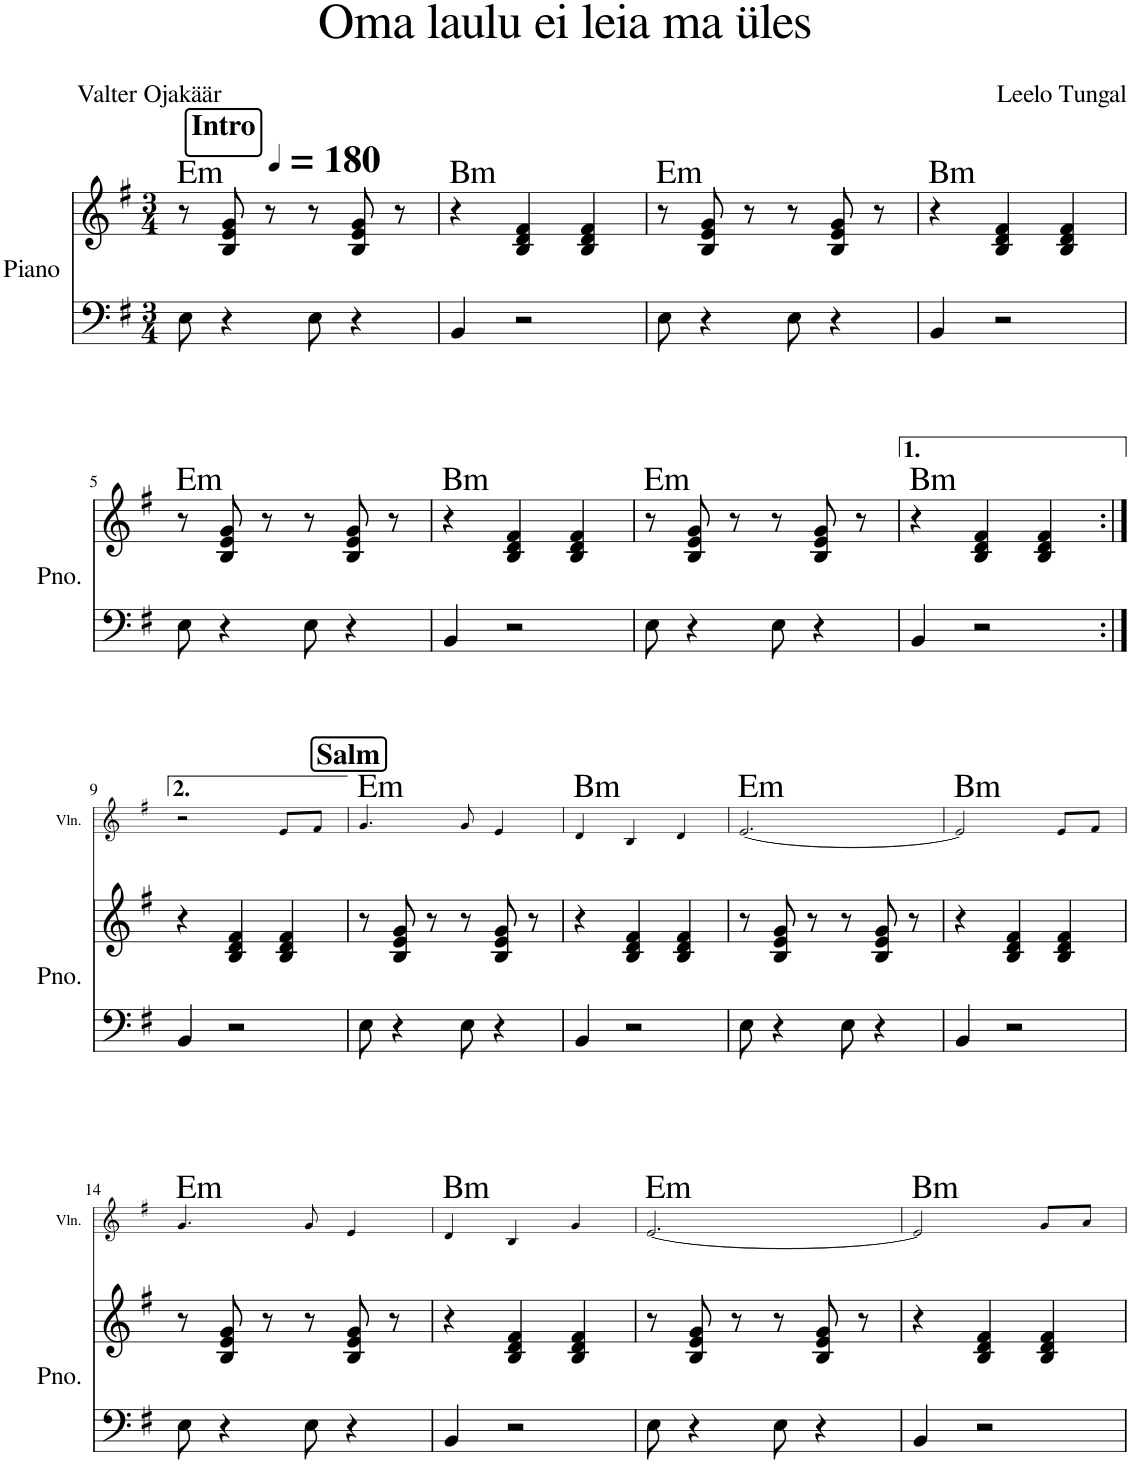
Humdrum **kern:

**kern	**kern	**kern	**kern
*part3	*part3	*part2	*part1
*staff4	*staff3	*staff2	*staff1
*I"Piano	*	*I"Bb Clarinet	*I"Violin
*I'Pno.	*	*I'Bb Cl.	*I'Vln.
*	*	*stria5	*stria5
*clefF4	*clefG2	*clefG2	*clefG2
*	*	*Trd1c2	*
*k[f#]	*k[f#]	*k[f#c#g#]	*k[f#]
*M3/4	*M3/4	*M3/4	*M3/4
*MM180	*MM180	*MM180	*MM180
!!LO:REH:place=s1:a:t=
!!LO:REH:place=s1:a:B:cj:fs=14:t=Intro
=1	=1	=1	=1
!	!	!	!LO:TX:a:t=Em
8E\	8r	2.r	2.r
4r	8B/ 8e/ 8g/	.	.
.	8r	.	.
8E\	8r	.	.
4r	8B/ 8e/ 8g/	.	.
.	8r	.	.
=2	=2	=2	=2
!	!	!	!LO:TX:a:t=Bm
4BB/	4r	2.r	2.r
2r	4B/ 4d/ 4f#/	.	.
.	4B/ 4d/ 4f#/	.	.
=3	=3	=3	=3
!	!	!	!LO:TX:a:t=Em
8E\	8r	2.r	2.r
4r	8B/ 8e/ 8g/	.	.
.	8r	.	.
8E\	8r	.	.
4r	8B/ 8e/ 8g/	.	.
.	8r	.	.
=4	=4	=4	=4
!	!	!	!LO:TX:a:t=Bm
4BB/	4r	2.r	2.r
2r	4B/ 4d/ 4f#/	.	.
.	4B/ 4d/ 4f#/	.	.
!!LO:LB:g=z
=5	=5	=5	=5
!	!	!	!LO:TX:a:t=Em
8E\	8r	2.r	2.r
4r	8B/ 8e/ 8g/	.	.
.	8r	.	.
8E\	8r	.	.
4r	8B/ 8e/ 8g/	.	.
.	8r	.	.
=6	=6	=6	=6
!	!	!	!LO:TX:a:t=Bm
4BB/	4r	2.r	2.r
2r	4B/ 4d/ 4f#/	.	.
.	4B/ 4d/ 4f#/	.	.
=7	=7	=7	=7
!	!	!	!LO:TX:a:t=Em
8E\	8r	2.r	2.r
4r	8B/ 8e/ 8g/	.	.
.	8r	.	.
8E\	8r	.	.
4r	8B/ 8e/ 8g/	.	.
.	8r	.	.
=8	=8	=8	=8
!	!	!	!LO:TX:a:t=Bm
4BB/	4r	2.r	2.r
2r	4B/ 4d/ 4f#/	.	.
.	4B/ 4d/ 4f#/	.	.
!!LO:LB:g=z
=9:|!	=9:|!	=9:|!	=9:|!
4BB/	4r	2.r	2r
2r	4B/ 4d/ 4f#/	.	.
.	4B/ 4d/ 4f#/	.	8e/L
.	.	.	8f#/J
!!LO:REH:place=s1:a:B:cj:fs=14:t=Salm
=10	=10	=10	=10
!	!	!	!LO:TX:a:t=Em
8E\	8r	2.r	4.g/
4r	8B/ 8e/ 8g/	.	.
.	8r	.	.
8E\	8r	.	8g/
4r	8B/ 8e/ 8g/	.	4e/
.	8r	.	.
=11	=11	=11	=11
!	!	!	!LO:TX:a:t=Bm
4BB/	4r	2.r	4d/
2r	4B/ 4d/ 4f#/	.	4B/
.	4B/ 4d/ 4f#/	.	4d/
=12	=12	=12	=12
!	!	!	!LO:TX:a:t=Em
8E\	8r	2.r	[2.e/
4r	8B/ 8e/ 8g/	.	.
.	8r	.	.
8E\	8r	.	.
4r	8B/ 8e/ 8g/	.	.
.	8r	.	.
=13	=13	=13	=13
!	!	!	!LO:TX:a:t=Bm
4BB/	4r	2.r	2e/]
2r	4B/ 4d/ 4f#/	.	.
.	4B/ 4d/ 4f#/	.	8e/L
.	.	.	8f#/J
!!LO:LB:g=z
=14	=14	=14	=14
!	!	!	!LO:TX:a:t=Em
8E\	8r	2.r	4.g/
4r	8B/ 8e/ 8g/	.	.
.	8r	.	.
8E\	8r	.	8g/
4r	8B/ 8e/ 8g/	.	4e/
.	8r	.	.
=15	=15	=15	=15
!	!	!	!LO:TX:a:t=Bm
4BB/	4r	2.r	4d/
2r	4B/ 4d/ 4f#/	.	4B/
.	4B/ 4d/ 4f#/	.	4g/
=16	=16	=16	=16
!	!	!	!LO:TX:a:t=Em
8E\	8r	2.r	[2.e/
4r	8B/ 8e/ 8g/	.	.
.	8r	.	.
8E\	8r	.	.
4r	8B/ 8e/ 8g/	.	.
.	8r	.	.
=17	=17	=17	=17
!	!	!	!LO:TX:a:t=Bm
4BB/	4r	2.r	2e/]
2r	4B/ 4d/ 4f#/	.	.
.	4B/ 4d/ 4f#/	.	8g/L
.	.	.	8a/J
=	=	=	=
*-	*-	*-	*-
